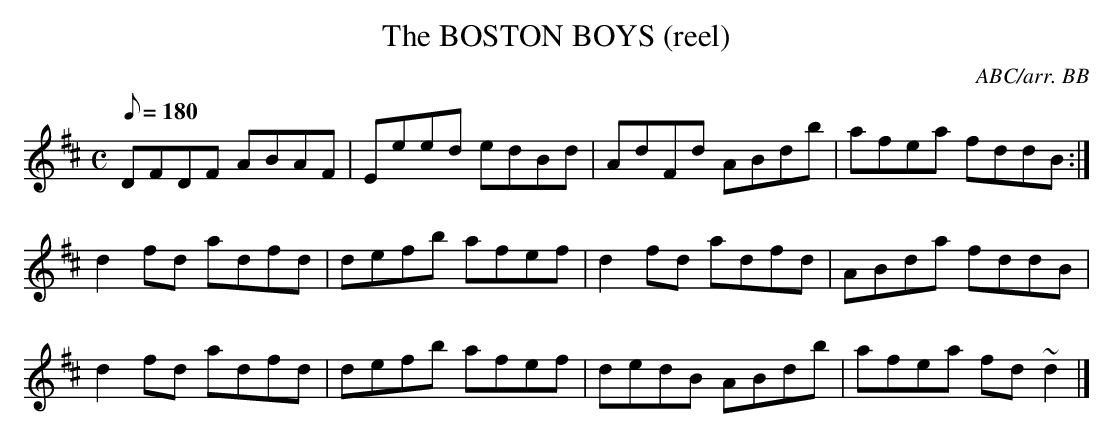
X:1
T:The BOSTON BOYS (reel)
C:ABC/arr. BB
L:1/8
M:C
Q:180
K:D
K:D
DFDF ABAF|Eeed edBd|AdFd ABdb|afea fddB :|
d2fd adfd|defb afef|d2fd adfd|ABda fddB|
d2fd adfd|defb afef|dedB ABdb|afea fd~d2 |]
